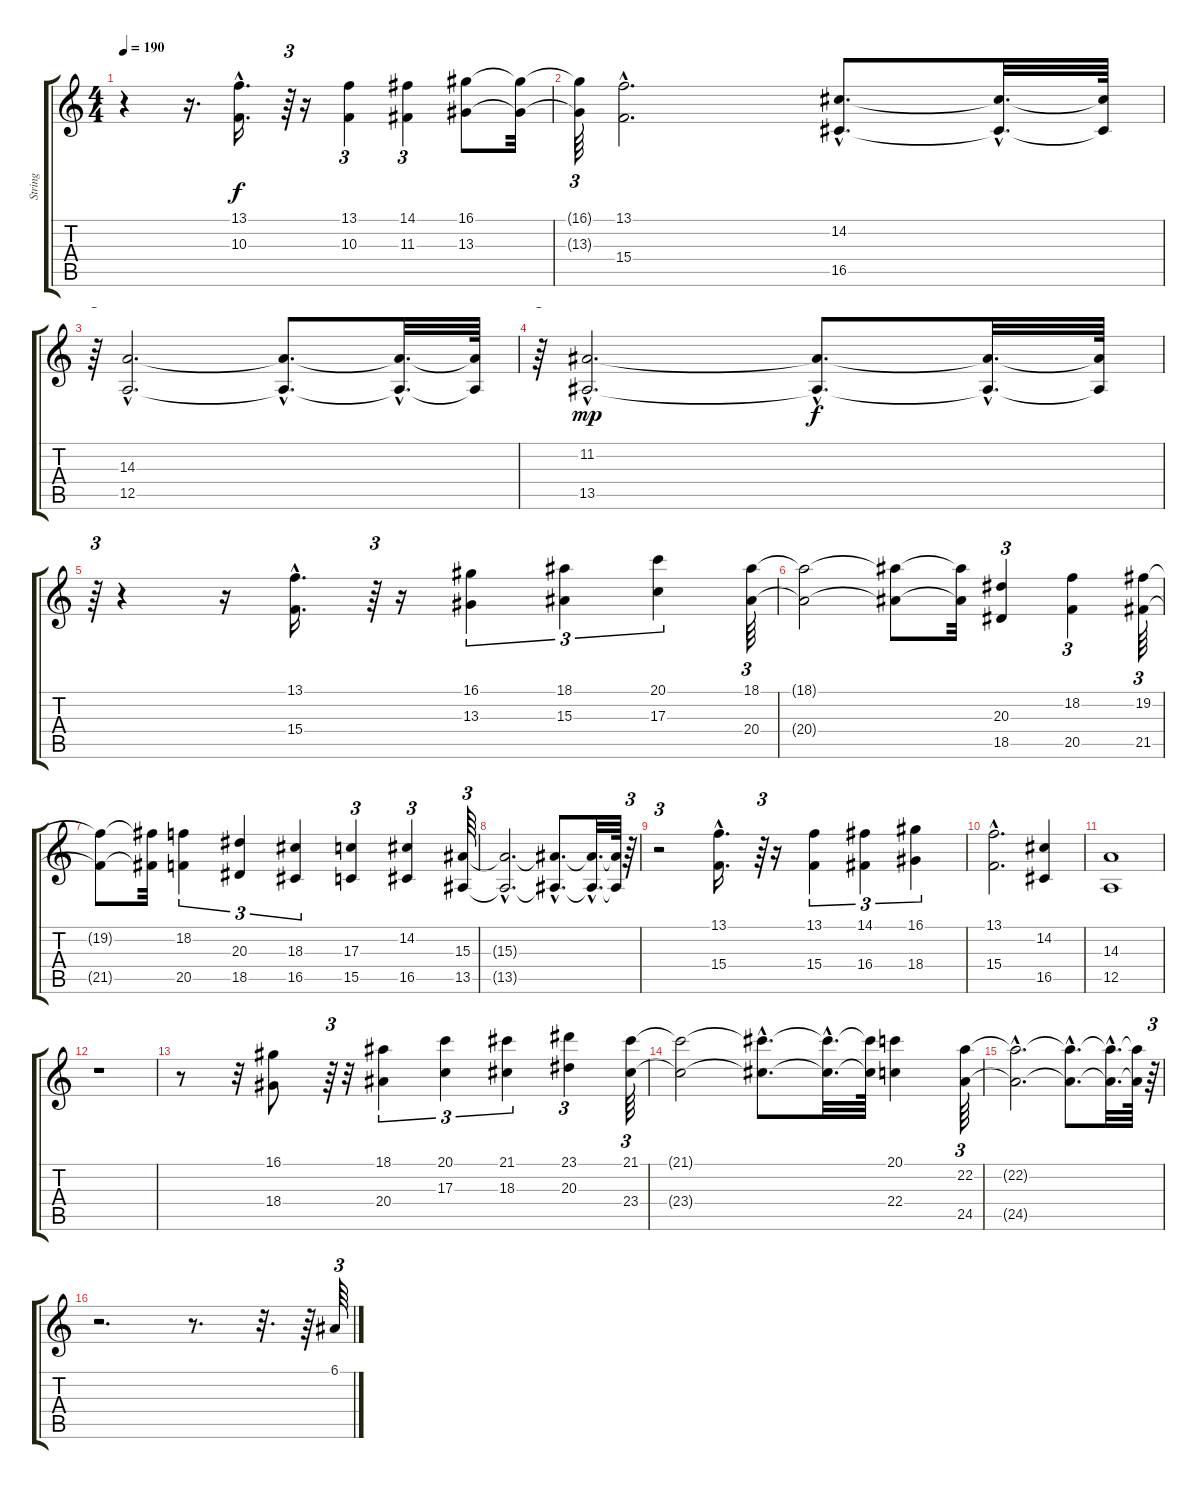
\track ("String" "String") {instrument stringensemble1}
\staff {score tabs}
\tuning (E4 B3 G3 D3 A2 E2) {hide}
\ts (4 4)
\tempo 190
\clef g2
\ks c
r.4{dy f} r.16{d} (13.1{hac} 10.3{hac}).16{d} r.64{tu (3 2)} r.16 (13.1 10.3).4{tu (3 2)} (14.1 11.3).4{tu (3 2)} (16.1 13.3).8 (16.1{t} 13.3{t}).32 |
(16.1{t} 13.3{t}).64{tu (3 2)} (13.1{hac} 15.4{hac}).2{d} (14.2{hac} 16.5{hac}).8{d} (14.2{hac t} 16.5{hac t}).32{d} (14.2{t} 16.5{t}).64 |
r.64{tu (3 2)} (14.3{hac} 12.5{hac}).2{d} (14.3{hac t} 12.5{hac t}).8{d} (14.3{hac t} 12.5{hac t}).32{d} (14.3{t} 12.5{t}).64 |
r.64{tu (3 2)} (11.2{hac} 13.5{hac}).2{d dy mp} (11.2{hac t} 13.5{hac t}).8{d dy f} (11.2{hac t} 13.5{hac t}).32{d} (11.2{t} 13.5{t}).64 |
r.64{tu (3 2)} r.4 r.16 (13.1{hac} 15.4{hac}).16{d} r.64{tu (3 2)} r.16 (16.1 13.3).4{tu (3 2)} (18.1 15.3).4{tu (3 2)} (20.1 17.3).4{tu (3 2)} (18.1 20.4).64{tu (3 2)} |
(18.1{t} 20.4{t}).2 (18.1{t} 20.4{t}).8 (18.1{t} 20.4{t}).32 (20.3 18.5).4{tu (3 2)} (18.2 20.5).4{tu (3 2)} (19.2 21.5).64{tu (3 2)} |
(19.2{t} 21.5{t}).8 (19.2{t} 21.5{t}).32 (18.2 20.5).4{tu (3 2)} (20.3 18.5).4{tu (3 2)} (18.3 16.5).4{tu (3 2)} (17.3 15.5).4{tu (3 2)} (14.2 16.5).4{tu (3 2)} (15.3 13.5).64{tu (3 2)} |
(15.3{hac t} 13.5{hac t}).2{d} (15.3{hac t} 13.5{hac t}).8{d} (15.3{hac t} 13.5{hac t}).32{d} (15.3{t} 13.5{t}).64 r.64{tu (3 2)} |
r.2{tu (3 2)} (13.1{hac} 15.4{hac}).16{d} r.64{tu (3 2)} r.16 (13.1 15.4).4{tu (3 2)} (14.1 16.4).4{tu (3 2)} (16.1 18.4).4{tu (3 2)} |
(13.1{hac} 15.4{hac}).2{d} (14.2 16.5).4 |
(14.3 12.5).1 |
r.1 |
r.8 r.32 (16.1 18.4).8 r.64{tu (3 2)} r.32 (18.1 20.4).4{tu (3 2)} (20.1 17.3).4{tu (3 2)} (21.1 18.3).4{tu (3 2)} (23.1 20.3).4{tu (3 2)} (21.1 23.4).64{tu (3 2)} |
(21.1{t} 23.4{t}).2 (21.1{hac t} 23.4{hac t}).8{d} (21.1{hac t} 23.4{hac t}).32{d} (21.1{t} 23.4{t}).64 (20.1 22.4).4 (22.2 24.5).64{tu (3 2)} |
(22.2{hac t} 24.5{hac t}).2{d} (22.2{hac t} 24.5{hac t}).8{d} (22.2{hac t} 24.5{hac t}).32{d} (22.2{t} 24.5{t}).64 r.64{tu (3 2)} |
r.2{d} r.8{d} r.32{d} r.64 6.1.64{tu (3 2)}
